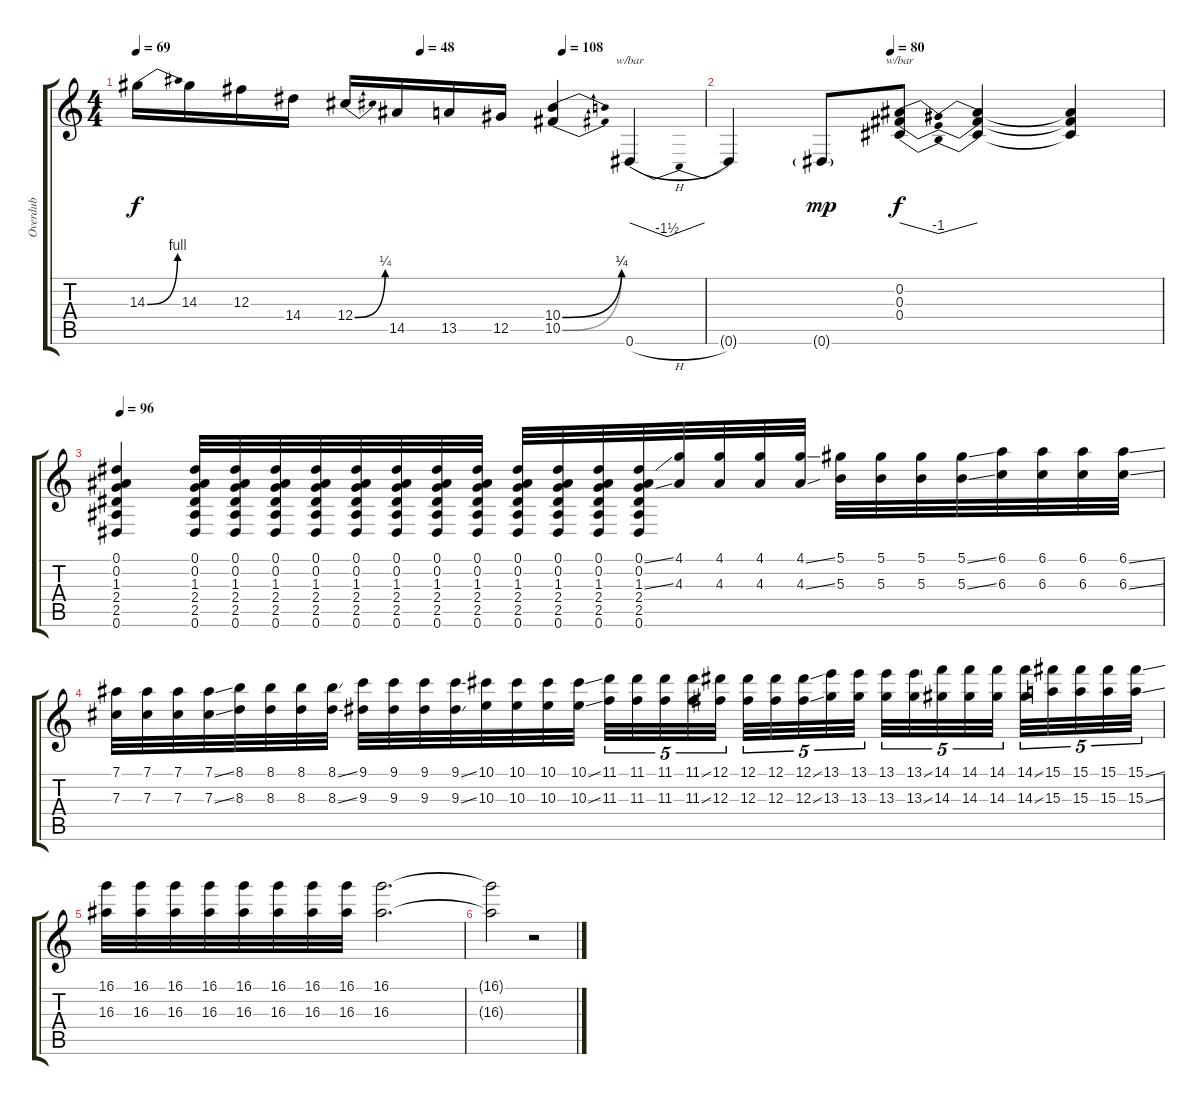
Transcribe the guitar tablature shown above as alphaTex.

\track ("Overdub" "Overdub") {instrument fretlessbass}
\staff {score tabs}
\tuning (Eb4 Bb3 Gb3 Db3 Ab2 Eb2) {hide}
\ts (4 4)
\tempo 69
\tempo (48 0.5)
\tempo (108 0.75)
\clef g2
\ks c
14.3{be (bend 0 0 60 4)}.16{dy f} 14.3.16 12.3.16 14.4.16 12.4{be (bend 0 0 60 1)}.16 14.5.16 13.5.16 12.5.16 (10.4{be (bend 0 0 60 1)} 10.5{be (bend 0 0 60 1)}).4 0.6{h}.4{tbe (dip default 0 0 30 -6 60 0) volume 10 instrument fretlessbass} |
\tempo (80 0.375)
0.6{t}.4 0.6{g}.8{dy mp} (0.2 0.3 0.4).8{tbe (dip default 0 0 30 -4 60 0) dy f} (0.2{t} 0.3{t} 0.4{t}).4 (0.2{t} 0.3{t} 0.4{t}).4 |
\tempo 96
(0.1 0.2 1.3 2.4 2.5 0.6).4 (0.1 0.2 1.3 2.4 2.5 0.6).32 (0.1 0.2 1.3 2.4 2.5 0.6).32 (0.1 0.2 1.3 2.4 2.5 0.6).32 (0.1 0.2 1.3 2.4 2.5 0.6).32 (0.1 0.2 1.3 2.4 2.5 0.6).32 (0.1 0.2 1.3 2.4 2.5 0.6).32 (0.1 0.2 1.3 2.4 2.5 0.6).32 (0.1 0.2 1.3 2.4 2.5 0.6).32 (0.1 0.2 1.3 2.4 2.5 0.6).32 (0.1 0.2 1.3 2.4 2.5 0.6).32 (0.1 0.2 1.3 2.4 2.5 0.6).32 (0.1{ss} 0.2 1.3{ss} 2.4 2.5 0.6).32 (4.1 4.3).32 (4.1 4.3).32 (4.1 4.3).32 (4.1{ss} 4.3{ss}).32 (5.1 5.3).32 (5.1 5.3).32 (5.1 5.3).32 (5.1{ss} 5.3{ss}).32 (6.1 6.3).32 (6.1 6.3).32 (6.1 6.3).32 (6.1{ss} 6.3{ss}).32 |
(7.1 7.3).32 (7.1 7.3).32 (7.1 7.3).32 (7.1{ss} 7.3{ss}).32 (8.1 8.3).32 (8.1 8.3).32 (8.1 8.3).32 (8.1{ss} 8.3{ss}).32 (9.1 9.3).32 (9.1 9.3).32 (9.1 9.3).32 (9.1{ss} 9.3{ss}).32 (10.1 10.3).32 (10.1 10.3).32 (10.1 10.3).32 (10.1{ss} 10.3{ss}).32 (11.1 11.3).32{tu (5 4)} (11.1 11.3).32{tu (5 4)} (11.1 11.3).32{tu (5 4)} (11.1{ss} 11.3{ss}).32{tu (5 4)} (12.1 12.3).32{tu (5 4)} (12.1 12.3).32{tu (5 4)} (12.1 12.3).32{tu (5 4)} (12.1{ss} 12.3{ss}).32{tu (5 4)} (13.1 13.3).32{tu (5 4)} (13.1 13.3).32{tu (5 4)} (13.1 13.3).32{tu (5 4)} (13.1{ss} 13.3{ss}).32{tu (5 4)} (14.1 14.3).32{tu (5 4)} (14.1 14.3).32{tu (5 4)} (14.1 14.3).32{tu (5 4)} (14.1{ss} 14.3{ss}).32{tu (5 4)} (15.1 15.3).32{tu (5 4)} (15.1 15.3).32{tu (5 4)} (15.1 15.3).32{tu (5 4)} (15.1{ss} 15.3{ss}).32{tu (5 4)} |
(16.1 16.3).32 (16.1 16.3).32 (16.1 16.3).32 (16.1 16.3).32 (16.1 16.3).32 (16.1 16.3).32 (16.1 16.3).32 (16.1 16.3).32 (16.1 16.3).2{d volume 0} |
(16.1{t} 16.3{t}).2 r.2
